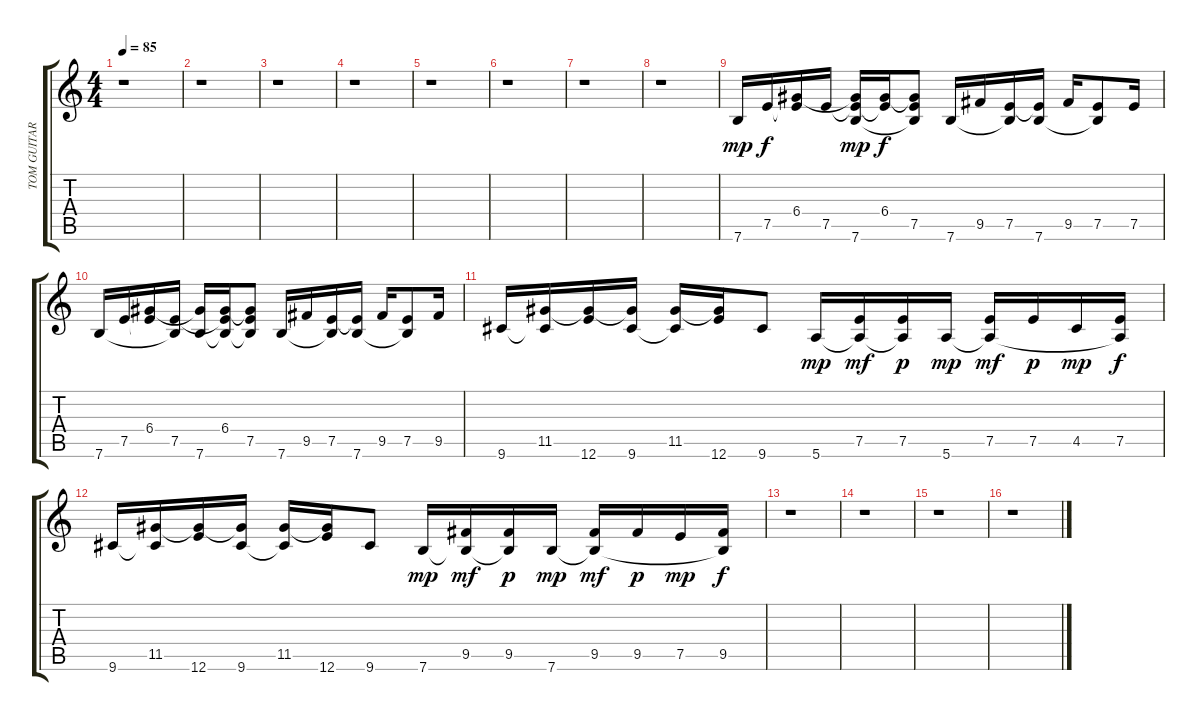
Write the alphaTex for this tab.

\track ("TOM GUITAR - TABBED BY PETER B." "TOM GUITAR") {instrument electricguitarclean}
\staff {score tabs}
\tuning (E4 B3 G3 D3 A2 E2) {hide}
\ts (4 4)
\tempo 85
\clef g2
\ks c
r.1{dy f} |
r.1 |
r.1 |
r.1 |
r.1 |
r.1 |
r.1 |
r.1 |
7.6.16{dy mp} 7.5.16{dy f} (6.4 7.5{t}).16 7.5.16 (6.4{t} 7.5{t} 7.6).16{dy mp} (6.4 7.5{t}).16{dy f} (6.4{t} 7.5 7.6{t}).8 7.6.16 9.5.16 (7.5 7.6{t}).16 (7.5{t} 7.6).16 9.5.16 (7.5 7.6{t}).8 7.5.16 |
7.6.16 7.5.16 (6.4 7.5{t}).16 (7.5 7.6{t}).16 (6.4{t} 7.6).16 (6.4 7.5{t} 7.6{t}).16 (6.4{t} 7.5 7.6{t}).8 7.6.16 9.5.16 (7.5 7.6{t}).16 (7.5{t} 7.6).16 9.5.16 (7.5 7.6{t}).8 9.5.16 |
9.6.16 (11.5 9.6{t}).16 (11.5{t} 12.6).16 (11.5{t} 9.6).16 (11.5 9.6{t}).16 (11.5{t} 12.6).16 9.6.8 5.6.16{dy mp} (7.5 5.6{t}).16{dy mf} (7.5 5.6{t}).16{dy p} 5.6.16{dy mp} (7.5 5.6{t}).16{dy mf} 7.5.16{dy p} 4.5.16{dy mp} (7.5 5.6{t}).16{dy f} |
9.6.16 (11.5 9.6{t}).16 (11.5{t} 12.6).16 (11.5{t} 9.6).16 (11.5 9.6{t}).16 (11.5{t} 12.6).16 9.6.8 7.6.16{dy mp} (9.5 7.6{t}).16{dy mf} (9.5 7.6{t}).16{dy p} 7.6.16{dy mp} (9.5 7.6{t}).16{dy mf} 9.5.16{dy p} 7.5.16{dy mp} (9.5 7.6{t}).16{dy f} |
r.1 |
r.1 |
r.1 |
r.1
